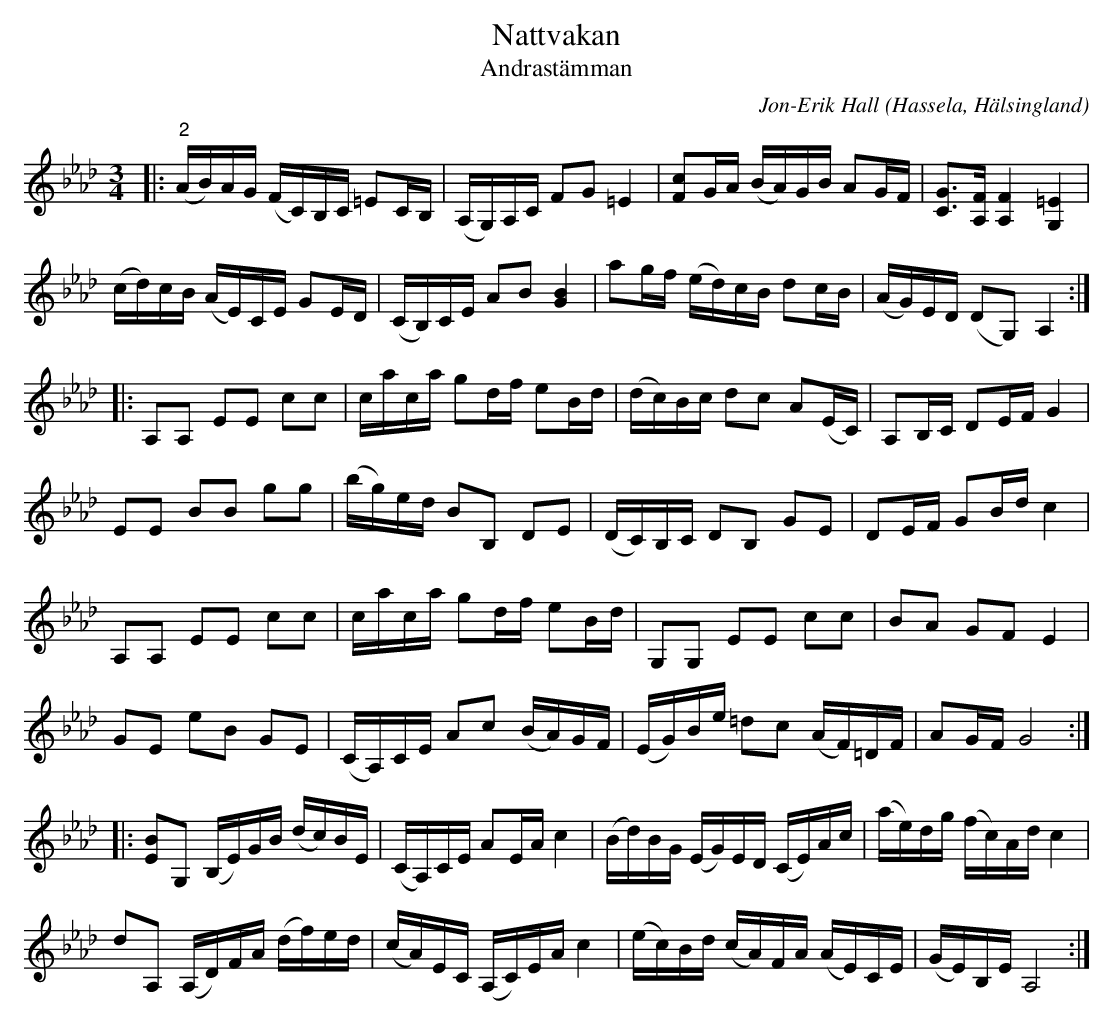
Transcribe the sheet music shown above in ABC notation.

X:1
T:Nattvakan
T:Andrastämman
C:Jon-Erik Hall
O:Hassela, Hälsingland
L:1/16
M:3/4
K:Ab
V:2
|:"^2" (AB)AG (FC)B,C =E2CB, | (A,G,)A,C F2G2 =E4 | [Fc]2GA (BA)GB A2GF | [CG]2>[A,F]2 [A,F]4 [G,=E]4 |
 (cd)cB (AE)CE G2ED |  (CB,)CE A2B2 [GB]4 | a2gf (ed)cB d2cB | (AG)ED (D2G,2) A,4 ::
A,2A,2 E2E2 c2c2 | caca g2df e2Bd | (dc)Bc d2c2 A2(EC) | A,2B,C D2EF G4 |
E2E2 B2B2 g2g2 | (bg)ed B2B,2 D2E2 | (DC)B,C D2B,2 G2E2 | D2EF G2Bd c4 |
 A,2A,2 E2E2 c2c2 | caca g2df e2Bd | G,2G,2 E2E2 c2c2 | B2A2 G2F2 E4 |
 G2E2 e2B2 G2E2 | (CA,)CE A2c2 (BA)GF | (EG)Be =d2c2 (AF)=DF | A2GF G8 ::
[EB]2G,2 (B,E)GB (dc)BE | (CA,)CE A2EA c4 | (Bd)BG (EG)ED (CE)Ac | (ae)dg (fc)Ad c4 |
 d2A,2 (A,D)FA (df)ed | (cA)EC (A,C)EA c4 | (ec)Bd (cA)FA (AE)CE | (GE)B,E A,8 :|
